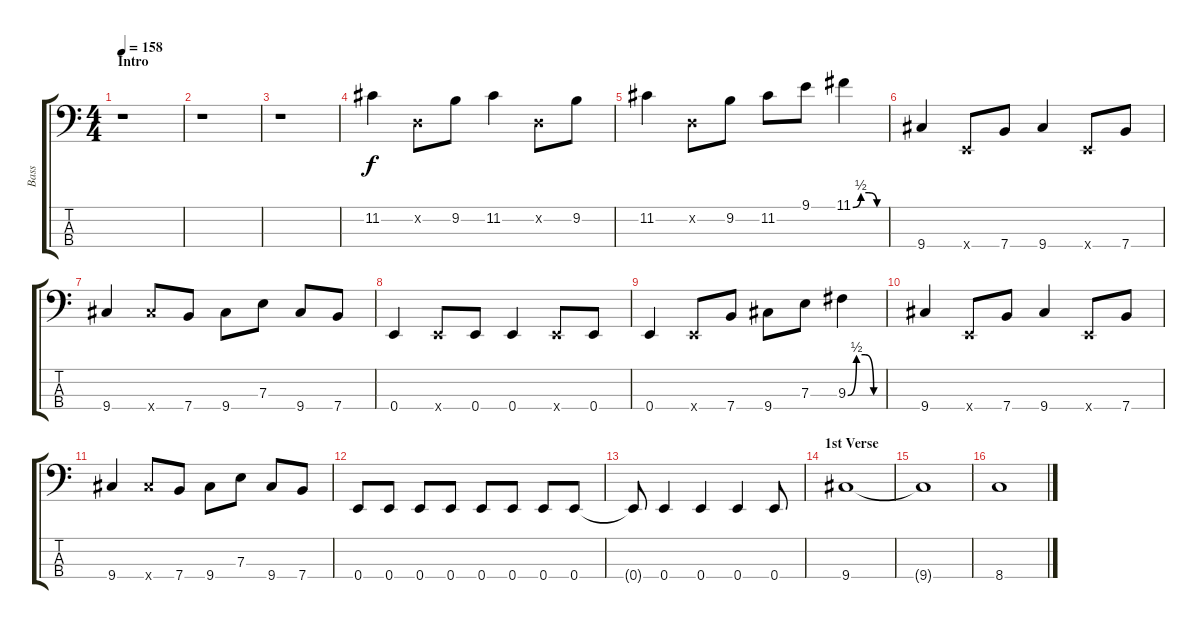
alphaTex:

\track ("Bass" "Bass") {instrument electricbassfinger}
\staff {score tabs}
\tuning (G2 D2 A1 E1) {hide}
\ts (4 4)
\section ("" "Intro")
\tempo 158
\clef f4
\ks c
r.1{dy f instrument electricbassfinger} |
r.1 |
r.1 |
11.2.4 0.2{x}.8 9.2.8 11.2.4 0.2{x}.8 9.2.8 |
11.2.4 0.2{x}.8 9.2.8 11.2.8 9.1.8 11.1{be (custom 0 0 15 2 30 2 45 0 60 0)}.4 |
9.4.4 0.4{x}.8 7.4.8 9.4.4 0.4{x}.8 7.4.8 |
9.4.4 9.4{x}.8 7.4.8 9.4.8 7.3.8 9.4.8 7.4.8 |
0.4.4 0.4{x}.8 0.4.8 0.4.4 0.4{x}.8 0.4.8 |
0.4.4 0.4{x}.8 7.4.8 9.4.8 7.3.8 9.3{be (custom 0 0 15 2 30 2 45 0 60 0)}.4 |
9.4.4 0.4{x}.8 7.4.8 9.4.4 0.4{x}.8 7.4.8 |
9.4.4 9.4{x}.8 7.4.8 9.4.8 7.3.8 9.4.8 7.4.8 |
0.4.8 0.4.8 0.4.8 0.4.8 0.4.8 0.4.8 0.4.8 0.4.8 |
0.4{t}.8 0.4.4 0.4.4 0.4.4 0.4.8 |
\section ("" "1st Verse")
9.4.1 |
9.4{t}.1 |
8.4.1
